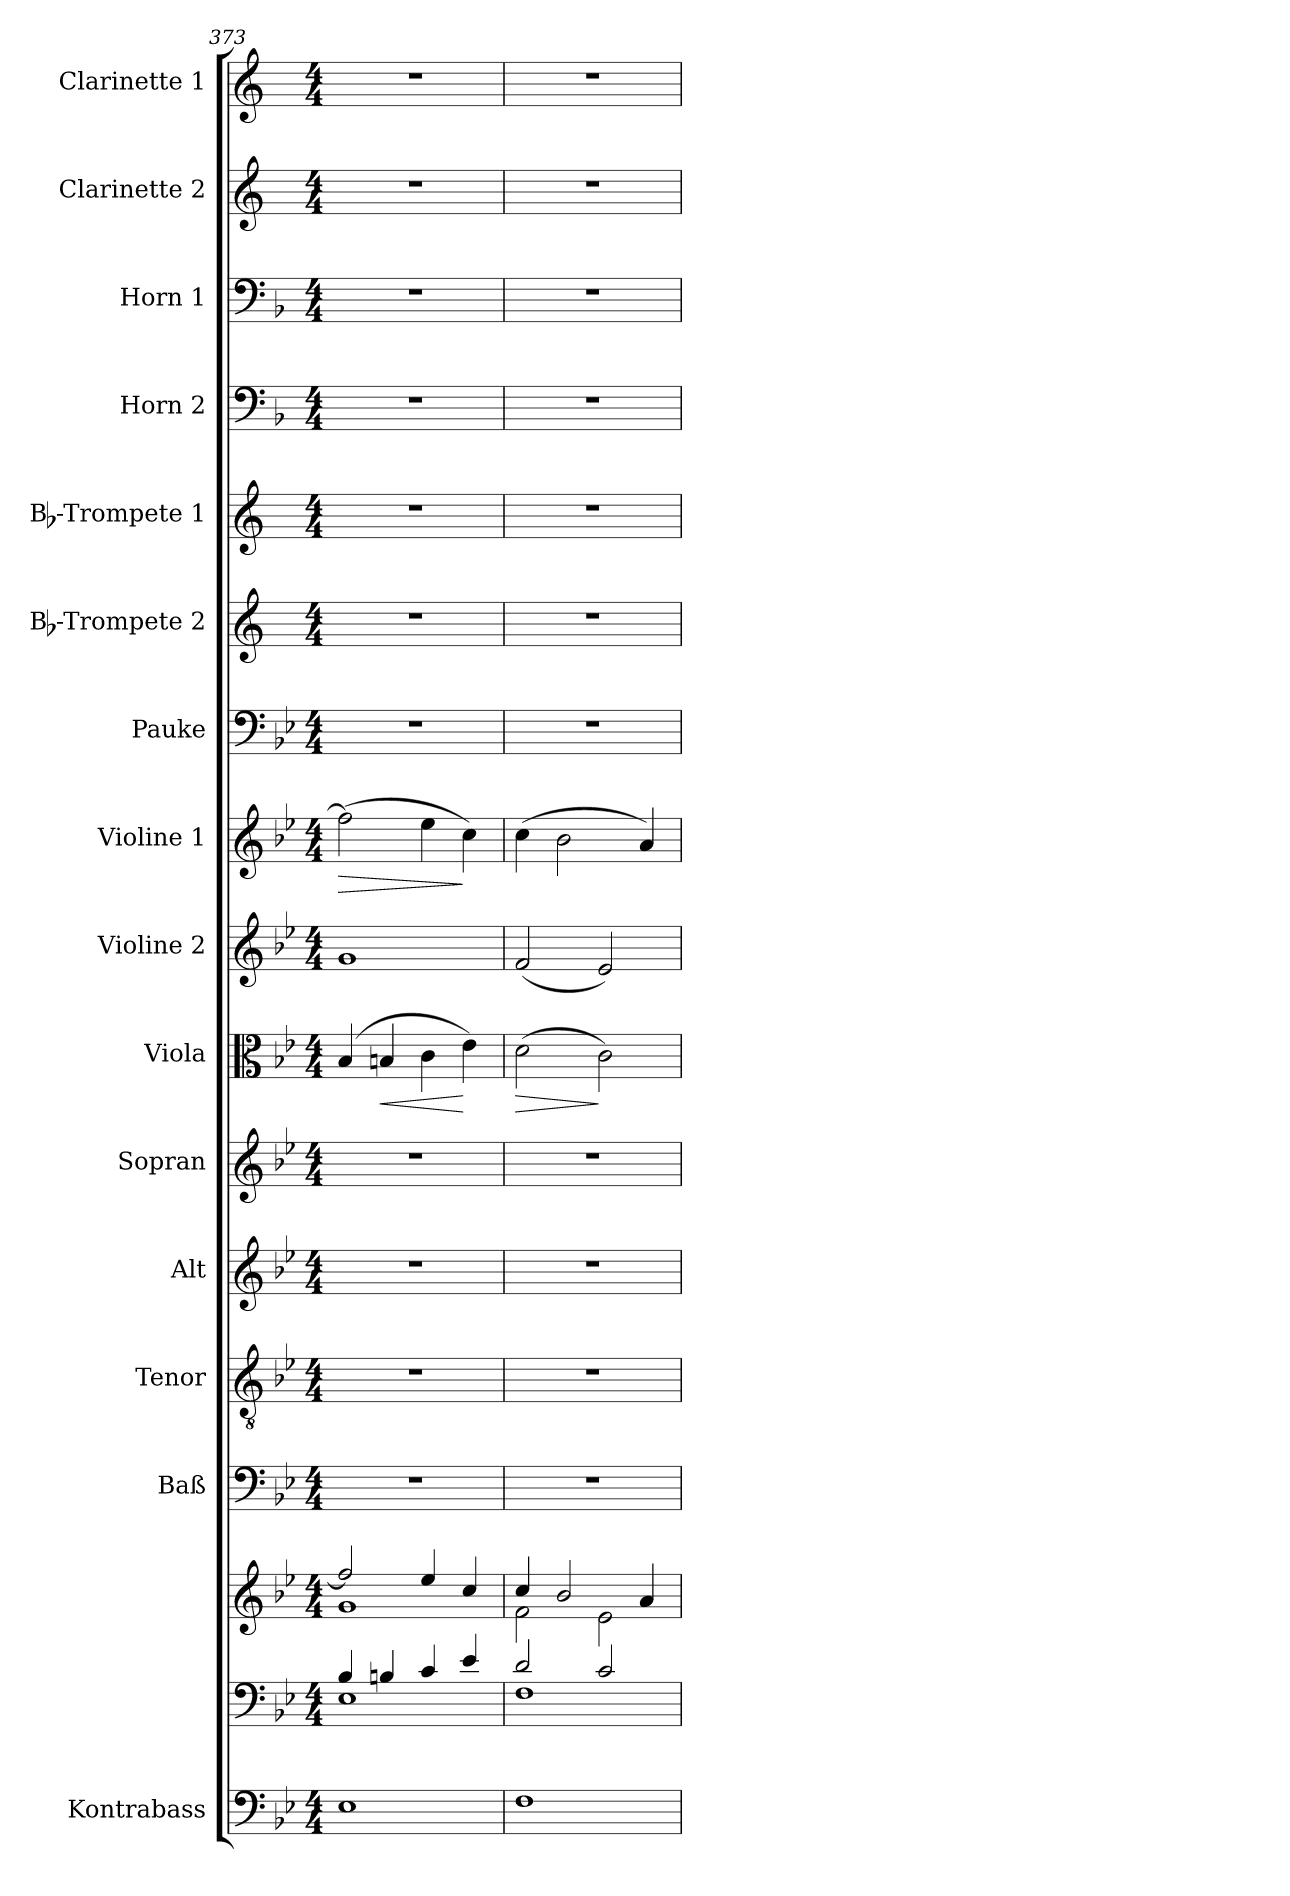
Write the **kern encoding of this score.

**kern	**kern	**kern	**kern	**kern	**kern	**kern	**kern	**dynam	**kern	**kern	**dynam	**kern	**kern	**kern	**kern	**kern	**kern	**kern
*part16	*part15	*part15	*part14	*part13	*part12	*part11	*part10	*part10	*part9	*part8	*part8	*part7	*part6	*part5	*part4	*part3	*part2	*part1
*staff17	*staff16	*staff15	*staff14	*staff13	*staff12	*staff11	*staff10	*staff10	*staff9	*staff8	*staff8	*staff7	*staff6	*staff5	*staff4	*staff3	*staff2	*staff1
*I"Kontrabass	*	*	*I"Baß	*I"Tenor	*I"Alt	*I"Sopran	*I"Viola	*	*I"Violine 2	*I"Violine 1	*	*I"Pauke	*I"Bb-Trompete 2	*I"Bb-Trompete 1	*I"Horn 2	*I"Horn 1	*I"Clarinette 2	*I"Clarinette 1
*I'Kb.	*	*	*I'Baß	*I'Ten	*I'Alt	*I'Sop	*I'Vla.	*	*I'Vln. 2	*I'Vln. 1	*	*I'Pk.	*I'Bb Trp. 2	*I'Bb Trp. 1	*I'Hrn. 2	*I'Hrn. 1	*I'Cl. 2	*I'Cl. 1
*clefF4	*clefF4	*clefG2	*clefF4	*clefGv2	*clefG2	*clefG2	*clefC3	*	*clefG2	*clefG2	*	*clefF4	*clefG2	*clefG2	*clefF4	*clefF4	*clefG2	*clefG2
*ITrd7c12	*	*	*	*	*	*	*	*	*	*	*	*	*ITrd1c2	*ITrd1c2	*ITrd4c7	*ITrd4c7	*ITrd1c2	*ITrd1c2
*k[b-e-]	*k[b-e-]	*k[b-e-]	*k[b-e-]	*k[b-e-]	*k[b-e-]	*k[b-e-]	*k[b-e-]	*	*k[b-e-]	*k[b-e-]	*	*k[b-e-]	*k[b-e-]	*k[b-e-]	*k[b-e-]	*k[b-e-]	*k[b-e-]	*k[b-e-]
*B-:	*B-:	*B-:	*B-:	*B-:	*B-:	*B-:	*B-:	*	*B-:	*B-:	*	*B-:	*B-:	*B-:	*B-:	*B-:	*B-:	*B-:
*M4/4	*M4/4	*M4/4	*M4/4	*M4/4	*M4/4	*M4/4	*M4/4	*	*M4/4	*M4/4	*	*M4/4	*M4/4	*M4/4	*M4/4	*M4/4	*M4/4	*M4/4
=373	=373	=373	=373	=373	=373	=373	=373	=373	=373	=373	=373	=373	=373	=373	=373	=373	=373	=373
*	*^	*^	*	*	*	*	*	*	*	*	*	*	*	*	*	*	*	*
!	!	!	!	!	!	!	!	!	!	!	!	!	!LO:HP:b	!	!	!	!	!	!	!
1EE-	4B-/	1E-	2ff/]	1g	1r	1r	1r	1r	(4B-/	.	1g	(>2ff\]	>	1r	1r	1r	1r	1r	1r	1r
!	!	!	!	!	!	!	!	!	!	!LO:HP:b	!	!	!	!	!	!	!	!	!	!
.	4Bn/	.	.	.	.	.	.	.	4Bn/	<	.	.	.	.	.	.	.	.	.	.
.	4c/	.	4ee-/	.	.	.	.	.	4c\	.	.	4ee-\	.	.	.	.	.	.	.	.
.	4e-/	.	4cc/	.	.	.	.	.	4e-\)	[	.	4cc\)	]	.	.	.	.	.	.	.
=374	=374	=374	=374	=374	=374	=374	=374	=374	=374	=374	=374	=374	=374	=374	=374	=374	=374	=374	=374	=374
!	!	!	!	!	!	!	!	!	!	!LO:HP:b	!	!	!	!	!	!	!	!	!	!
1FF	2d/	1F	4cc/	2f\	1r	1r	1r	1r	(>2d\	>	(<2f/	(>4cc\	.	1r	1r	1r	1r	1r	1r	1r
.	.	.	2b-/	.	.	.	.	.	.	.	.	2b-\	.	.	.	.	.	.	.	.
.	2c/	.	.	2e-\	.	.	.	.	2c\)	]	2e-/)	.	.	.	.	.	.	.	.	.
.	.	.	4a/	.	.	.	.	.	.	.	.	4a/)	.	.	.	.	.	.	.	.
*	*v	*v	*	*	*	*	*	*	*	*	*	*	*	*	*	*	*	*	*	*
*	*	*v	*v	*	*	*	*	*	*	*	*	*	*	*	*	*	*	*	*
=	=	=	=	=	=	=	=	=	=	=	=	=	=	=	=	=	=	=
*-	*-	*-	*-	*-	*-	*-	*-	*-	*-	*-	*-	*-	*-	*-	*-	*-	*-	*-
